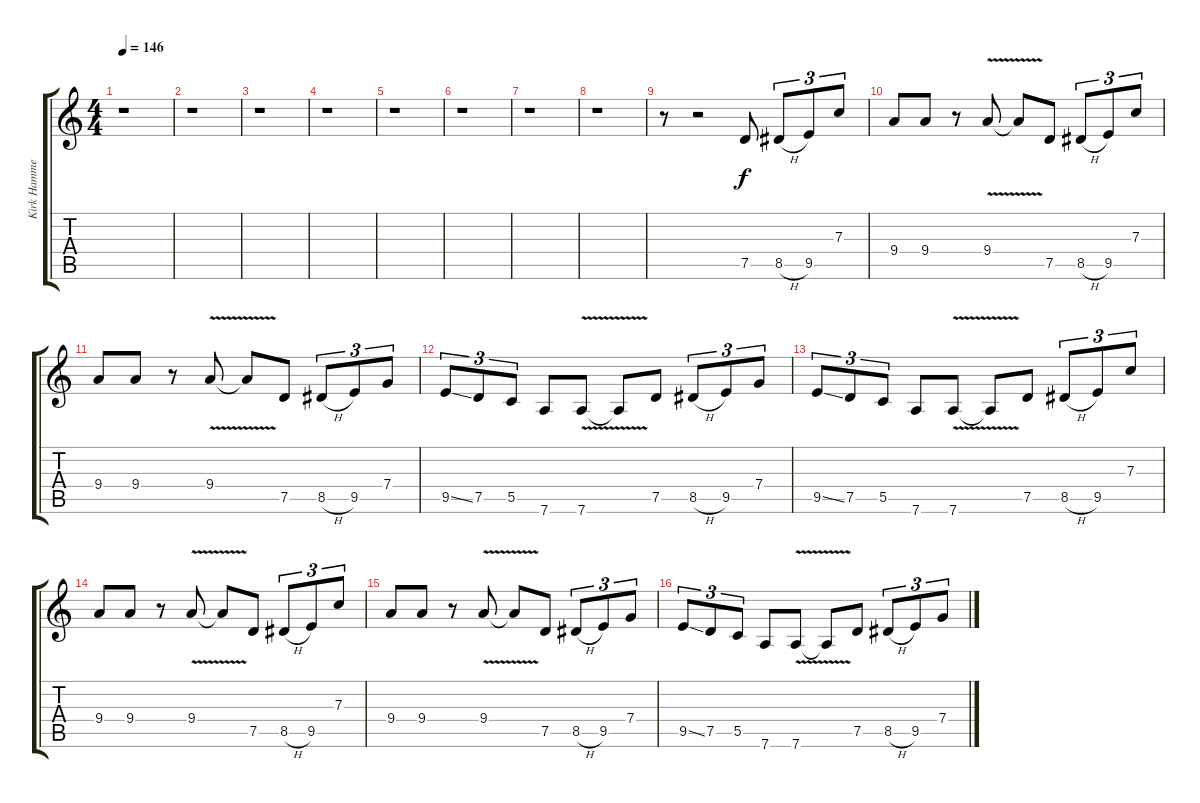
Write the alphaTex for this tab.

\track ("Kirk Hammett" "Kirk Hamme") {instrument distortionguitar}
\staff {score tabs}
\tuning (D4 A3 F3 C3 G2 D2) {hide}
\ts (4 4)
\tempo 146
\clef g2
\ks c
r.1{dy f instrument distortionguitar} |
r.1 |
r.1 |
r.1 |
r.1 |
r.1 |
r.1 |
r.1 |
r.8 r.2 7.5.8 8.5{h}.8{tu (3 2)} 9.5.8{tu (3 2)} 7.3.8{tu (3 2)} |
9.4.8 9.4.8 r.8 9.4{v}.8 9.4{t}.8 7.5.8 8.5{h}.8{tu (3 2)} 9.5.8{tu (3 2)} 7.3.8{tu (3 2)} |
9.4.8 9.4.8 r.8 9.4{v}.8 9.4{t}.8 7.5.8 8.5{h}.8{tu (3 2)} 9.5.8{tu (3 2)} 7.4.8{tu (3 2)} |
9.5{ss}.8{tu (3 2)} 7.5.8{tu (3 2)} 5.5.8{tu (3 2)} 7.6.8 7.6{v}.8 7.6{t}.8 7.5.8 8.5{h}.8{tu (3 2)} 9.5.8{tu (3 2)} 7.4.8{tu (3 2)} |
9.5{ss}.8{tu (3 2)} 7.5.8{tu (3 2)} 5.5.8{tu (3 2)} 7.6.8 7.6{v}.8 7.6{t}.8 7.5.8 8.5{h}.8{tu (3 2)} 9.5.8{tu (3 2)} 7.3.8{tu (3 2)} |
9.4.8 9.4.8 r.8 9.4{v}.8 9.4{t}.8 7.5.8 8.5{h}.8{tu (3 2)} 9.5.8{tu (3 2)} 7.3.8{tu (3 2)} |
9.4.8 9.4.8 r.8 9.4{v}.8 9.4{t}.8 7.5.8 8.5{h}.8{tu (3 2)} 9.5.8{tu (3 2)} 7.4.8{tu (3 2)} |
9.5{ss}.8{tu (3 2)} 7.5.8{tu (3 2)} 5.5.8{tu (3 2)} 7.6.8 7.6{v}.8 7.6{t}.8 7.5.8 8.5{h}.8{tu (3 2)} 9.5.8{tu (3 2)} 7.4.8{tu (3 2)}
